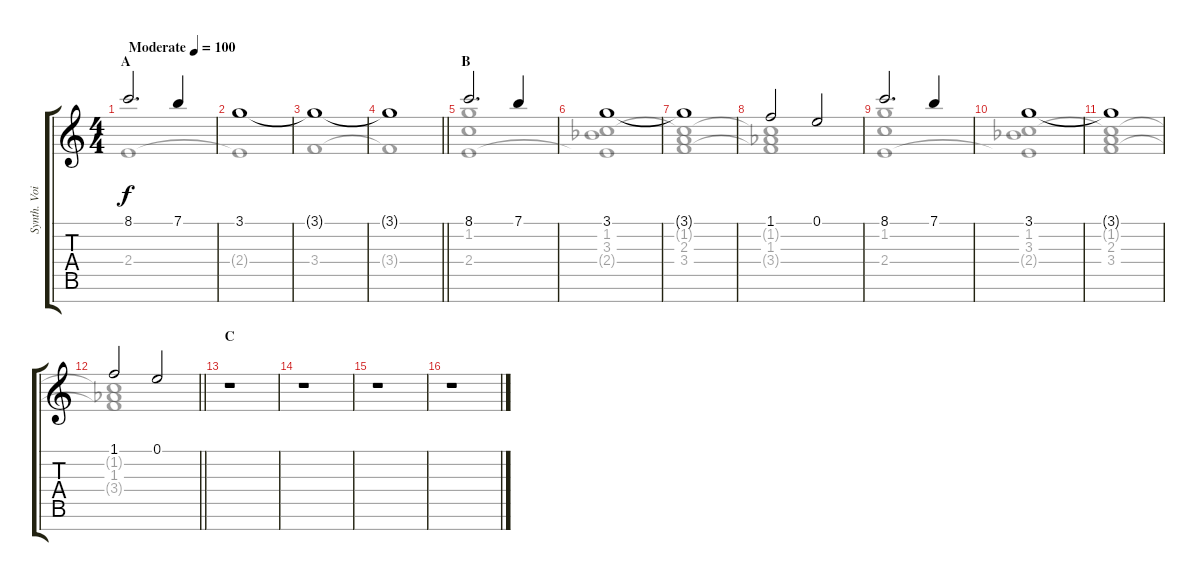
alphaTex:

\track ("Synth. Voice" "Synth. Voi") {instrument lead6voice}
\staff {score tabs}
\tuning (E5 B4 G4 D4 A3 E3 B2) {hide}
\voice
\ts (4 4)
\section ("" "A")
\tempo (100 "Moderate")
\clef g2
\ks c
8.1.2{d dy f instrument lead6voice} 7.1.4 |
3.1.1 |
3.1{t}.1 |
\barLineRight lightlight
3.1{t}.1 |
\section ("" "B")
8.1.2{d} 7.1.4 |
3.1.1 |
3.1{t}.1 |
1.1.2 0.1.2 |
8.1.2{d} 7.1.4 |
3.1.1 |
3.1{t}.1 |
\barLineRight lightlight
1.1.2 0.1.2 |
\section ("" "C")
r.1 |
r.1 |
r.1 |
r.1
\voice
\clef g2
\ottava regular
\simile none
\ks c
2.4.1{dy f} |
2.4{t}.1 |
3.4.1 |
\barLineRight lightlight
3.4{t}.1 |
(3.1 1.2 2.4).1 |
(1.2 3.3{acc b} 2.4{t}).1 |
(1.2{t} 2.3 3.4).1 |
(1.2{t} 1.3{acc b} 3.4{t}).1 |
(3.1 1.2 2.4).1 |
(1.2 3.3{acc b} 2.4{t}).1 |
(1.2{t} 2.3 3.4).1 |
\barLineRight lightlight
(1.2{t} 1.3{acc b} 3.4{t}).1 |
|
|
|
